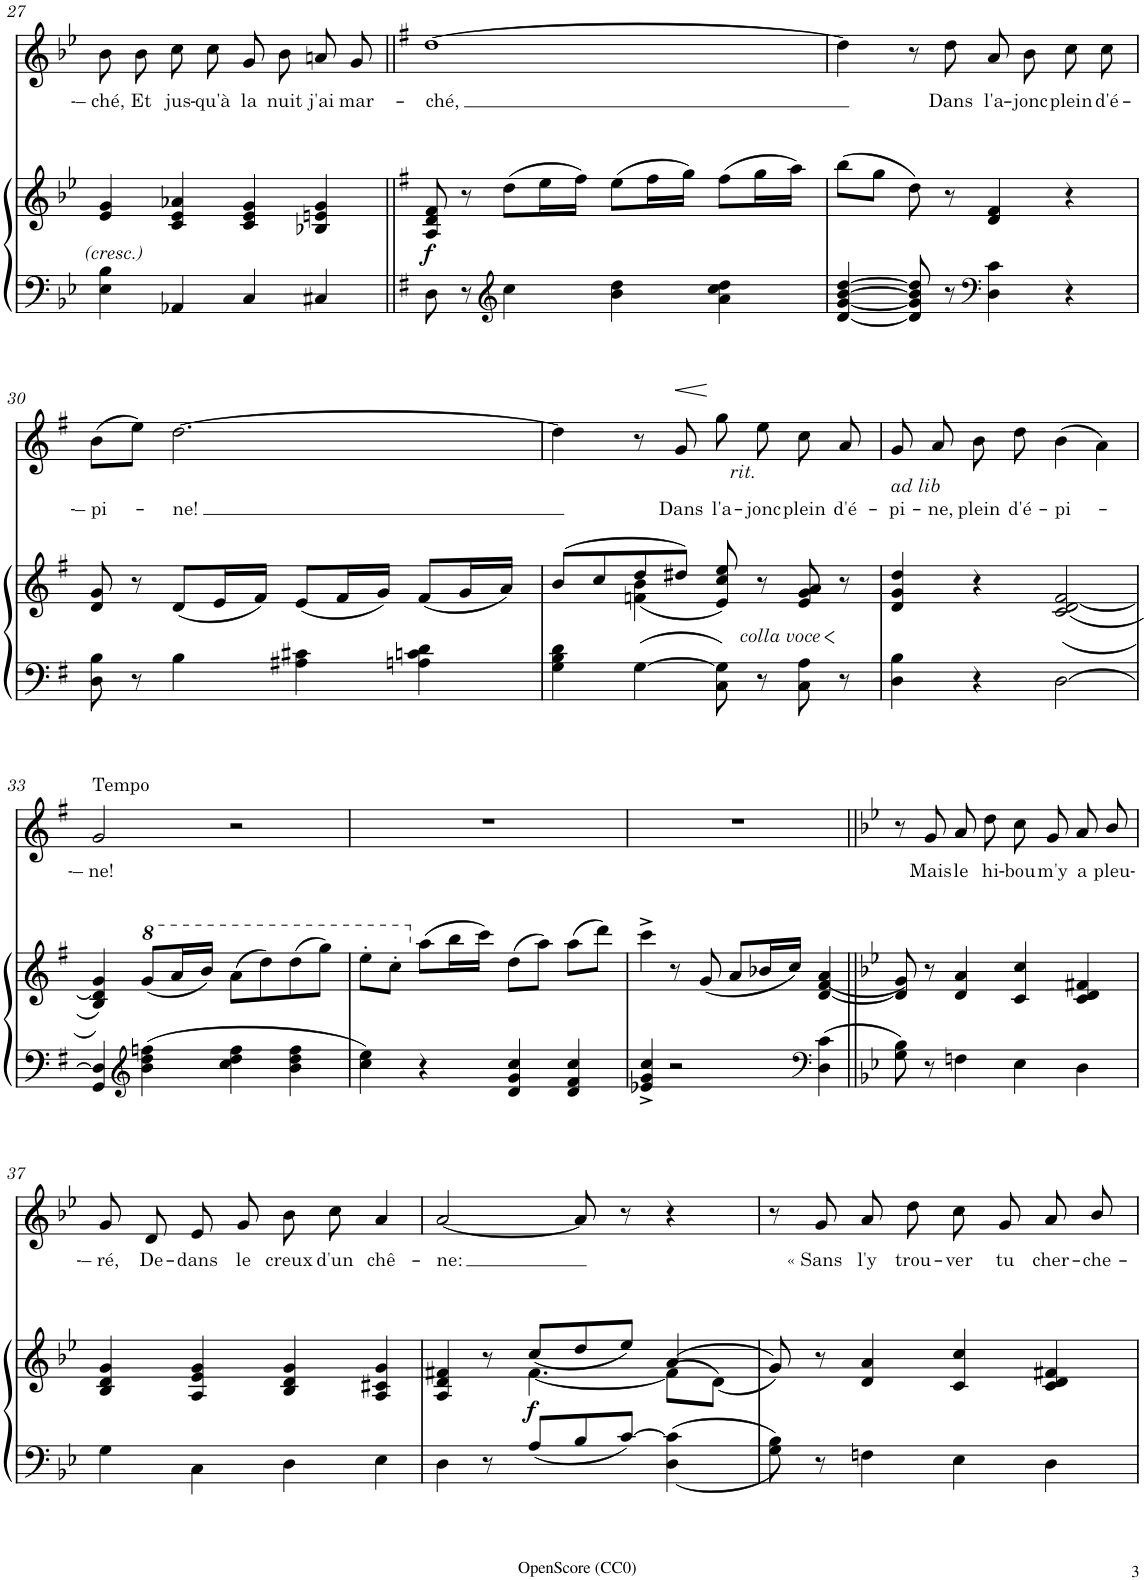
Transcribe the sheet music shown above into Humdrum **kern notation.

**kern	**kern	**dynam	**kern	**text	**dynam
*part2	*part2	*part2	*part1	*part1	*part1
*staff3	*staff2	*staff2/3	*staff1	*staff1	*staff1
*I"Piano	*	*	*I"Chant Voice	*	*
*I'Pno	*	*	*	*	*
!!LO:PB:g=z
*clefF4	*clefG2	*	*clefG2	*	*
*k[b-e-]	*k[b-e-]	*	*k[b-e-]	*	*
*M4/4	*M4/4	*	*M4/4	*	*
*met(c)	*met(c)	*	*met(c)	*	*
=27	=27	=27	=27	=27	=27
!	!	!	!	!LO:LY:b	!
4E-\ 4B-\	4e-/ 4g/	.	8b-\	-– ché,	.
!	!	!	!	!LO:LY:b	!
.	.	.	8b-\	Et	.
!	!	!	!	!LO:LY:b	!
4AA-X/	4c/ 4e-/ 4a-X/	.	8cc\	jus-	.
!	!	!	!	!LO:LY:b	!
.	.	.	8cc\	-qu'à	.
!	!	!	!	!LO:LY:b	!
4C/	4c/ 4e-/ 4g/	.	8g/	la	.
!	!	!	!	!LO:LY:b	!
.	.	.	8b-\	nuit	.
!	!	!	!	!LO:LY:b	!
4C#X/	4B-X/ 4en/ 4g/	.	8an/	j'ai	.
!	!	!	!	!LO:LY:b	!
.	.	.	8g/	mar-	.
=28||	=28||	=28||	=28||	=28||	=28||
*k[f#]	*k[f#]	*	*k[f#]	*	*
!	!	!LO:DY:b	!	!LO:LY:b	!
8D\	8A/ 8d/ 8f#/	f	[1dd	-ché,	.
8r	8r	.	.	.	.
*clefG2	*	*	*	*	*
4cc\	(8dd\L	.	.	.	.
.	16ee\L	.	.	.	.
.	16ff#\JJ)	.	.	.	.
4b\ 4dd\	(8ee\L	.	.	.	.
.	16ff#\L	.	.	.	.
.	16gg\JJ)	.	.	.	.
4a\ 4cc\ 4dd\	(8ff#\L	.	.	.	.
.	16gg\L	.	.	.	.
.	16aa\JJ)	.	.	.	.
=29	=29	=29	=29	=29	=29
[4d/ [4g/ [4b/ [4dd/	(8bb\L	.	4dd\]	.	.
.	8gg\J	.	.	.	.
8d/] 8g/] 8b/] 8dd/]	8dd\)	.	8r	.	.
!	!	!	!	!LO:LY:b	!
8r	8r	.	8dd\	Dans	.
*clefF4	*	*	*	*	*
!	!	!	!	!LO:LY:b	!
4D\ 4c\	4d/ 4f#/	.	8a/	l'a-	.
!	!	!	!	!LO:LY:b	!
.	.	.	8b\	-jonc	.
!	!	!	!	!LO:LY:b	!
4r	4r	.	8cc\	plein	.
!	!	!	!	!LO:LY:b	!
.	.	.	8cc\	d'é-	.
!!LO:LB:g=z
=30	=30	=30	=30	=30	=30
!	!	!	!	!LO:LY:b	!
8D\ 8B\	8d/ 8g/	.	(8b\L	-– pi-	.
8r	8r	.	8ee\J)	.	.
!	!	!	!	!LO:LY:b	!
4B\	(8d/L	.	[2.dd\	-ne!	.
.	16e/L	.	.	.	.
.	16f#/JJ)	.	.	.	.
4A#X\ 4c#X\	(8e/L	.	.	.	.
.	16f#/L	.	.	.	.
.	16g/JJ)	.	.	.	.
4An\ 4cn\ 4d\	(8f#/L	.	.	.	.
.	16g/L	.	.	.	.
.	16a/JJ)	.	.	.	.
=31	=31	=31	=31	=31	=31
*	*^	*	*	*	*
4G\ 4B\ 4d\	(8b/L	4ryy	.	4dd\]	.	.
.	8cc/	.	.	.	.	.
!	!LO:TX:b:i:t=colla voce	!	!	!	!	!
!	!	!	!LO:HP:b	!	!	!
[4G\	8dd/	(4fn\ 4b\	<	8r	.	.
!	!	!	!	!LO:TX:b:i:t=rit.	!	!
!	!	!	!	!	!LO:LY:b	!LO:HP:b
.	8dd#X/J)	.	.	8g/	Dans	<
!	!	!	!	!	!LO:LY:b	!
8C\ 8G\])	(8e/ 8cc/ 8ee/	2ryy	[	8gg\	l'a-	[
!	!	!	!	!	!LO:LY:b	!
8r	8r	.	.	8ee\	-jonc	.
!	!	!	!	!	!LO:LY:b	!
8C\ 8A\	8e/ 8g/ 8a/	.	.	8cc\	plein	.
!	!	!	!	!	!LO:LY:b	!
8r	8r	.	.	8a/	d'é-	.
*	*v	*v	*	*	*	*
=32	=32	=32	=32	=32	=32
!	!	!	!LO:TX:b:i:t=ad lib	!	!
!	!	!	!	!LO:LY:b	!
4D\ 4B\	4d/ 4g/ 4dd/	.	8g/	-pi-	.
!	!	!	!	!LO:LY:b	!
.	.	.	8a/	-ne,	.
!	!	!	!	!LO:LY:b	!
4r	4r	.	8b\	plein	.
!	!	!	!	!LO:LY:b	!
.	.	.	8dd\	d'é-	.
!	!	!	!	!LO:LY:b	!
[2D\	((<2c/ [<2d/ 2f#/	.	(4b\	-pi-	.
.	.	.	4a\)	.	.
!!LO:LB:g=z
=33	=33	=33	=33	=33	=33
!	!	!	!LO:TX:a:t=Tempo	!	!
!	!	!	!	!LO:LY:b	!
4GG/ 4D/]	4B/ 4d/] 4g/))	.	2g/	-– ne!	.
*clefG2	*	*	*	*	*
*	*8va	*	*	*	*
4b\ 4dd\ 4ffn\	(8gg/L	.	.	.	.
.	16aa/L	.	.	.	.
.	16bb/JJ)	.	.	.	.
4cc\ 4dd\ 4ff\	(8aa\L	.	2r	.	.
.	8ddd\)	.	.	.	.
4b\ 4dd\ 4ff\	(8ddd\	.	.	.	.
.	8ggg\J)	.	.	.	.
=34	=34	=34	=34	=34	=34
4cc\ 4ee\	8eee'\L	.	1r	.	.
.	8ccc'\J	.	.	.	.
*	*X8va	*	*	*	*
4r	(8aa\L	.	.	.	.
.	16bb\L	.	.	.	.
.	16ccc\JJ)	.	.	.	.
4d/ 4g/ 4cc/	(8dd\L	.	.	.	.
.	8aa\J)	.	.	.	.
4d/ 4f#/ 4cc/	(8aa\L	.	.	.	.
.	8ddd\J)	.	.	.	.
=35	=35	=35	=35	=35	=35
4e-X/^ 4g/^ 4cc/^	4ccc^\	.	1r	.	.
2r	8r	.	.	.	.
.	(8g/	.	.	.	.
.	8a/L	.	.	.	.
.	16b-X/L	.	.	.	.
.	16cc/JJ)	.	.	.	.
*clefF4	*	*	*	*	*
4D\ 4c\	(<[4d/ 4f#/ 4a/	.	.	.	.
=36||	=36||	=36||	=36||	=36||	=36||
*k[b-e-]	*k[b-e-]	*	*k[b-e-]	*	*
8G\ 8B-\	8d/] 8g/)	.	8r	.	.
!	!	!	!	!LO:LY:b	!
8r	8r	.	8g/	Mais	.
!	!	!	!	!LO:LY:b	!
4Fn\	4d/ 4a/	.	8a/	le	.
!	!	!	!	!LO:LY:b	!
.	.	.	8dd\	hi-	.
!	!	!	!	!LO:LY:b	!
4E-\	4c/ 4cc/	.	8cc\	-bou	.
!	!	!	!	!LO:LY:b	!
.	.	.	8g/	m'y	.
!	!	!	!	!LO:LY:b	!
4D\	4c/ 4d/ 4f#X/	.	8a/	a	.
!	!	!	!	!LO:LY:b	!
.	.	.	8b-/	pleu-	.
!!LO:LB:g=z
=37	=37	=37	=37	=37	=37
!	!	!	!	!LO:LY:b	!
4G\	4B-/ 4d/ 4g/	.	8g/	-– ré,	.
!	!	!	!	!LO:LY:b	!
.	.	.	8d/	De-	.
!	!	!	!	!LO:LY:b	!
4C\	4A/ 4e-/ 4g/	.	8e-/	-dans	.
!	!	!	!	!LO:LY:b	!
.	.	.	8g/	le	.
!	!	!	!	!LO:LY:b	!
4D\	4B-/ 4d/ 4g/	.	8b-\	creux	.
!	!	!	!	!LO:LY:b	!
.	.	.	8cc\	d'un	.
!	!	!	!	!LO:LY:b	!
4E-\	4A/ 4c#X/ 4g/	.	4a/	chê-	.
=38	=38	=38	=38	=38	=38
*	*^	*	*	*	*
!	!	!	!	!	!LO:LY:b	!
4D\	4A/ 4d/ 4f#X/	4.ryy	.	[2a/	-ne:	.
8r	8r	.	.	.	.	.
!	!	!	!LO:DY:b	!	!	!
8A/L	(<8cc/L	[4.f#\	f	.	.	.
8B-/	8dd/	.	.	8a/]	.	.
[8c/J	8ee-/J)	.	.	8r	.	.
4D\ 4c\]	(4a/	(>8f#\L]	.	4r	.	.
.	.	(8d\J)	.	.	.	.
=39	=39	=39	=39	=39	=39	=39
8G\ 8B-\	8g/)	8g)	.	8r	.	.
!	!	!	!	!	!LO:LY:b	!
8r	8r	2..ryy	.	8g/	« Sans	.
!	!	!	!	!	!LO:LY:b	!
4Fn\	4d/ 4a/	.	.	8a/	l'y	.
!	!	!	!	!	!LO:LY:b	!
.	.	.	.	8dd\	trou-	.
!	!	!	!	!	!LO:LY:b	!
4E-\	4c/ 4cc/	.	.	8cc\	-ver	.
!	!	!	!	!	!LO:LY:b	!
.	.	.	.	8g/	tu	.
!	!	!	!	!	!LO:LY:b	!
4D\	4c/ 4d/ 4f#X/	.	.	8a/	cher-	.
!	!	!	!	!	!LO:LY:b	!
.	.	.	.	8b-/	-che-	.
*	*v	*v	*	*	*	*
=	=	=	=	=	=
*-	*-	*-	*-	*-	*-
